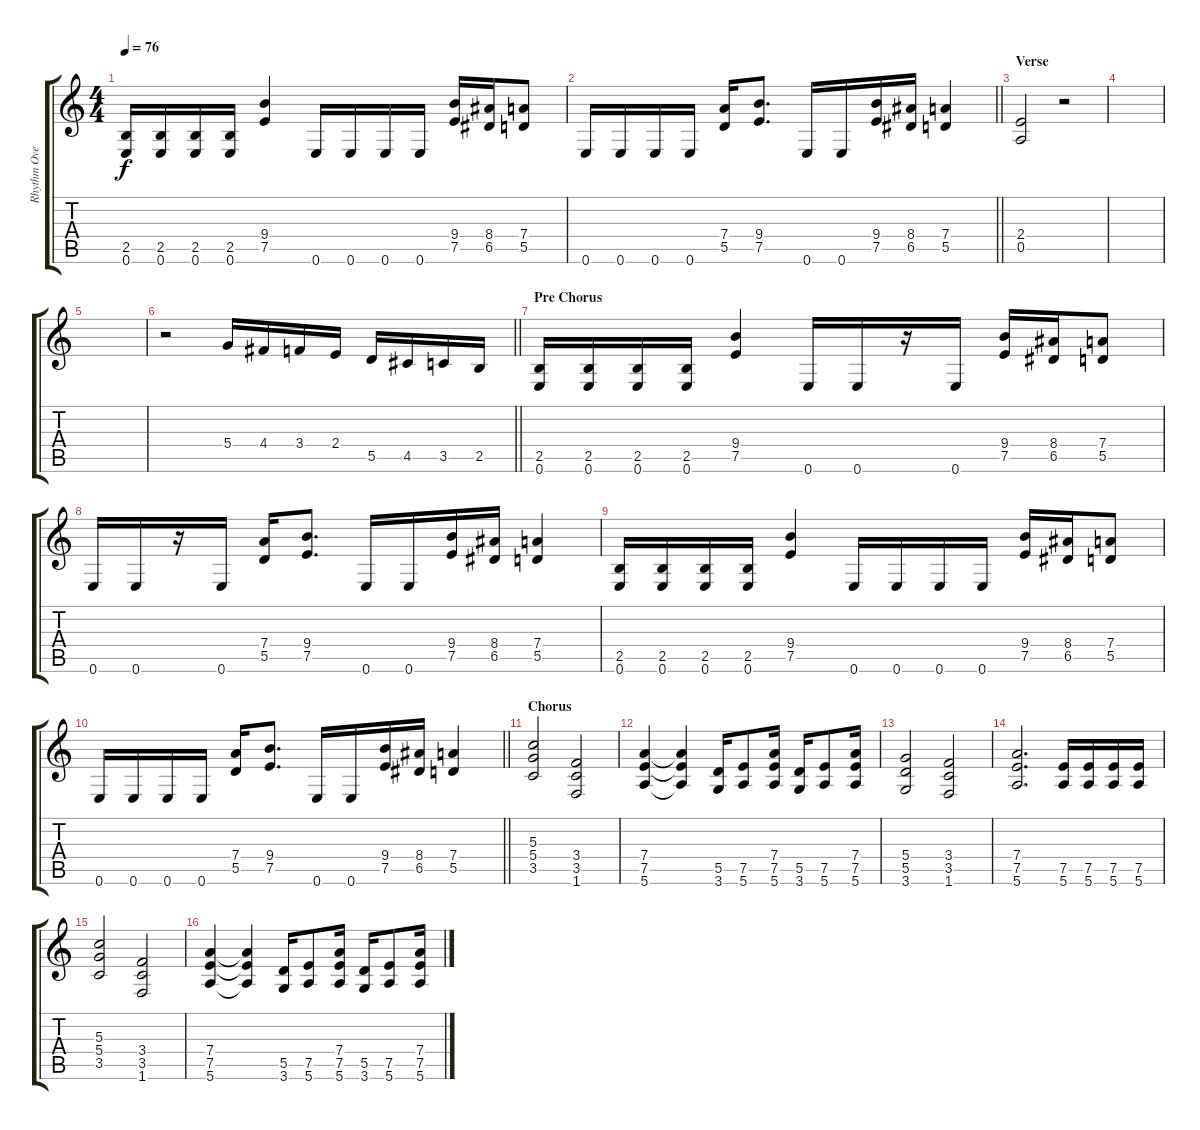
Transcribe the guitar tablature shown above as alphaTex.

\track ("Rhythm Overdrive" "Rhythm Ove") {instrument overdrivenguitar}
\staff {score tabs}
\tuning (E4 B3 G3 D3 A2 E2) {hide}
\ts (4 4)
\tempo 76
\clef g2
\ks c
(2.5 0.6).16{dy f} (2.5 0.6).16 (2.5 0.6).16 (2.5 0.6).16 (9.4 7.5).4 0.6.16 0.6.16 0.6.16 0.6.16 (9.4 7.5).16 (8.4 6.5).16 (7.4 5.5).8 |
\barLineRight lightlight
0.6.16 0.6.16 0.6.16 0.6.16 (7.4 5.5).16 (9.4 7.5).8{d} 0.6.16 0.6.16 (9.4 7.5).16 (8.4 6.5).16 (7.4 5.5).4 |
\section ("" "Verse")
(2.4 0.5).2 r.2 |
|
|
\barLineRight lightlight
r.2 5.4.16 4.4.16 3.4.16 2.4.16 5.5.16 4.5.16 3.5.16 2.5.16 |
\section ("" "Pre Chorus")
(2.5 0.6).16 (2.5 0.6).16 (2.5 0.6).16 (2.5 0.6).16 (9.4 7.5).4 0.6.16 0.6.16 r.16 0.6.16 (9.4 7.5).16 (8.4 6.5).16 (7.4 5.5).8 |
0.6.16 0.6.16 r.16 0.6.16 (7.4 5.5).16 (9.4 7.5).8{d} 0.6.16 0.6.16 (9.4 7.5).16 (8.4 6.5).16 (7.4 5.5).4 |
(2.5 0.6).16 (2.5 0.6).16 (2.5 0.6).16 (2.5 0.6).16 (9.4 7.5).4 0.6.16 0.6.16 0.6.16 0.6.16 (9.4 7.5).16 (8.4 6.5).16 (7.4 5.5).8 |
\barLineRight lightlight
0.6.16 0.6.16 0.6.16 0.6.16 (7.4 5.5).16 (9.4 7.5).8{d} 0.6.16 0.6.16 (9.4 7.5).16 (8.4 6.5).16 (7.4 5.5).4 |
\section ("" "Chorus")
(5.3 5.4 3.5).2 (3.4 3.5 1.6).2 |
(7.4 7.5 5.6).4 (7.4{t} 7.5{t} 5.6{t}).4 (5.5 3.6).16 (7.5 5.6).8 (7.4 7.5 5.6).16 (5.5 3.6).16 (7.5 5.6).8 (7.4 7.5 5.6).16 |
(5.4 5.5 3.6).2 (3.4 3.5 1.6).2 |
(7.4 7.5 5.6).2{d} (7.5 5.6).16 (7.5 5.6).16 (7.5 5.6).16 (7.5 5.6).16 |
(5.3 5.4 3.5).2 (3.4 3.5 1.6).2 |
(7.4 7.5 5.6).4 (7.4{t} 7.5{t} 5.6{t}).4 (5.5 3.6).16 (7.5 5.6).8 (7.4 7.5 5.6).16 (5.5 3.6).16 (7.5 5.6).8 (7.4 7.5 5.6).16
